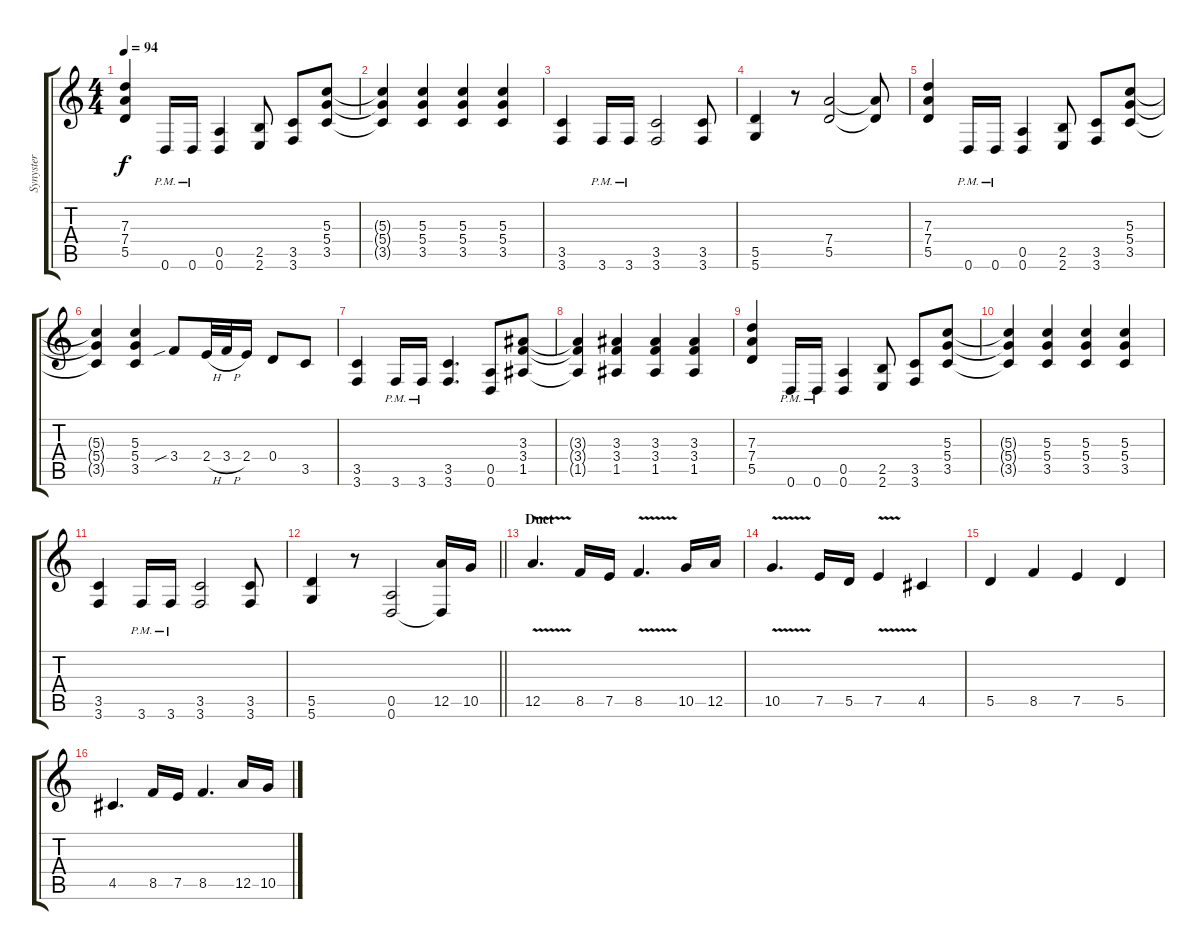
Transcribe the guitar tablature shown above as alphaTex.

\track ("Synyster" "Synyster") {instrument distortionguitar}
\staff {score tabs}
\tuning (E4 B3 G3 D3 A2 D2) {hide}
\ts (4 4)
\tempo 94
\clef g2
\ks c
(7.3 7.4 5.5).4{dy f} 0.6{pm}.16 0.6{pm}.16 (0.5 0.6).4 (2.5 2.6).8 (3.5 3.6).8 (5.3 5.4 3.5).8 |
(5.3{t} 5.4{t} 3.5{t}).4 (5.3 5.4 3.5).4 (5.3 5.4 3.5).4 (5.3 5.4 3.5).4 |
(3.5 3.6).4 3.6{pm}.16 3.6{pm}.16 (3.5 3.6).2 (3.5 3.6).8 |
(5.5 5.6).4 r.8 (7.4 5.5).2 (7.4{t} 5.5{t}).8 |
(7.3 7.4 5.5).4 0.6{pm}.16 0.6{pm}.16 (0.5 0.6).4 (2.5 2.6).8 (3.5 3.6).8 (5.3 5.4 3.5).8 |
(5.3{t} 5.4{t} 3.5{t}).4 (5.3 5.4 3.5).4 3.4{sib}.8 2.4{h}.32 3.4{h}.32 2.4.16 0.4.8 3.5.8 |
(3.5 3.6).4 3.6{pm}.16 3.6{pm}.16 (3.5 3.6).4{d} (0.5 0.6).8 (3.3 3.4 1.5).8 |
(3.3{t} 3.4{t} 1.5{t}).4 (3.3 3.4 1.5).4 (3.3 3.4 1.5).4 (3.3 3.4 1.5).4 |
(7.3 7.4 5.5).4 0.6{pm}.16 0.6{pm}.16 (0.5 0.6).4 (2.5 2.6).8 (3.5 3.6).8 (5.3 5.4 3.5).8 |
(5.3{t} 5.4{t} 3.5{t}).4 (5.3 5.4 3.5).4 (5.3 5.4 3.5).4 (5.3 5.4 3.5).4 |
(3.5 3.6).4 3.6{pm}.16 3.6{pm}.16 (3.5 3.6).2 (3.5 3.6).8 |
\barLineRight lightlight
(5.5 5.6).4 r.8 (0.5 0.6).2 (12.5 0.6{t}).16 10.5.16 |
\section ("" "Duet")
12.5{v}.4{d} 8.5.16 7.5.16 8.5{v}.4{d} 10.5.16 12.5.16 |
10.5{v}.4{d} 7.5.16 5.5.16 7.5{v}.4 4.5.4 |
5.5.4 8.5.4 7.5.4 5.5.4 |
4.5.4{d} 8.5.16 7.5.16 8.5.4{d} 12.5.16 10.5.16
